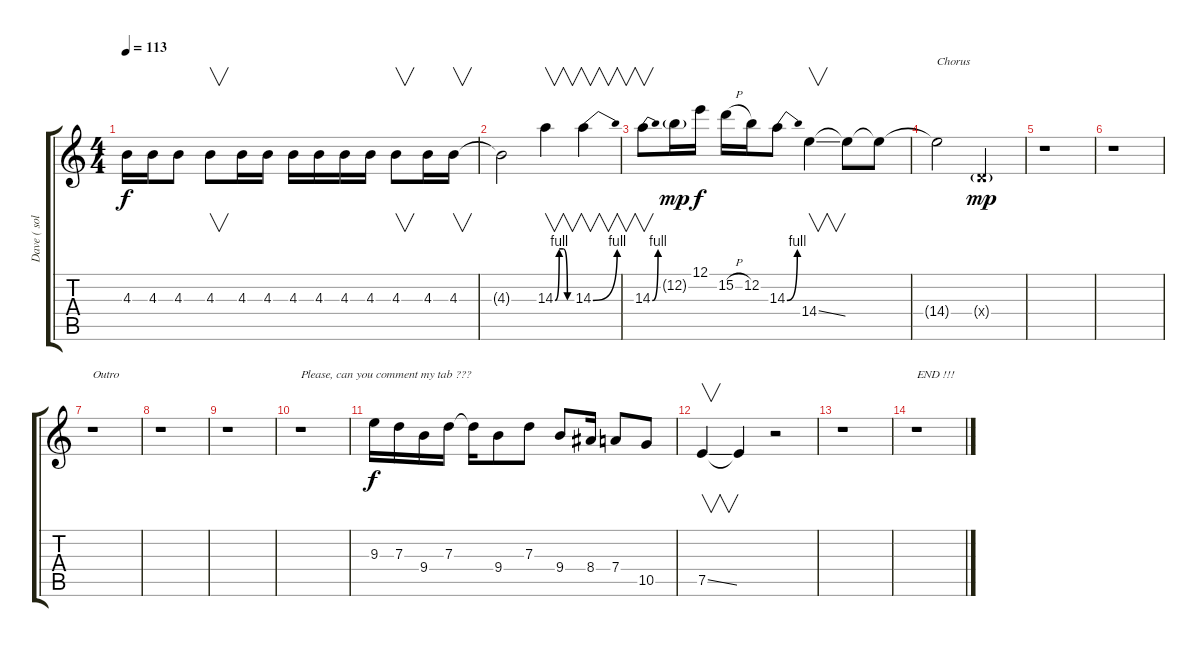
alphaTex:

\track ("Dave ( solo )" "Dave ( sol") {instrument distortionguitar}
\staff {score tabs}
\tuning (E4 B3 G3 D3 A2 E2) {hide}
\ts (4 4)
\tempo 113
\clef g2
\ks c
4.3.16{dy f} 4.3.16 4.3.8 4.3.8{v} 4.3.16 4.3.16 4.3.16 4.3.16 4.3.16 4.3.16 4.3.8{v} 4.3.16 4.3.16{v} |
4.3{t}.2 14.3{be (custom 0 0 15 4 30 4 45 0 60 0)}.4{v} 14.3{be (bend 0 0 60 4)}.4{v} |
14.3{be (bend 0 0 60 4)}.8{v} 12.2{g}.16{dy mp} 12.1.16{dy f} 15.2{h}.16 12.2.16 14.3{be (bend 0 0 60 4)}.8 14.4{ss}.4{v} 14.4{t}.8 14.4{t}.8 |
14.4{t}.2{txt "Chorus"} 0.4{g x}.2{dy mp} |
r.1 |
r.1 |
r.1{txt "Outro"} |
r.1 |
r.1 |
r.1{txt "Please, can you comment my tab ???"} |
9.3.16{dy f} 7.3.16 9.4.16 7.3.16 7.3{t}.16 9.4.8 7.3.8 9.4.8 8.4.16 7.4.8 10.5.8 |
7.5{ss}.4{v} 7.5{t}.4 r.2 |
r.1 |
r.1{txt "END !!!"}
